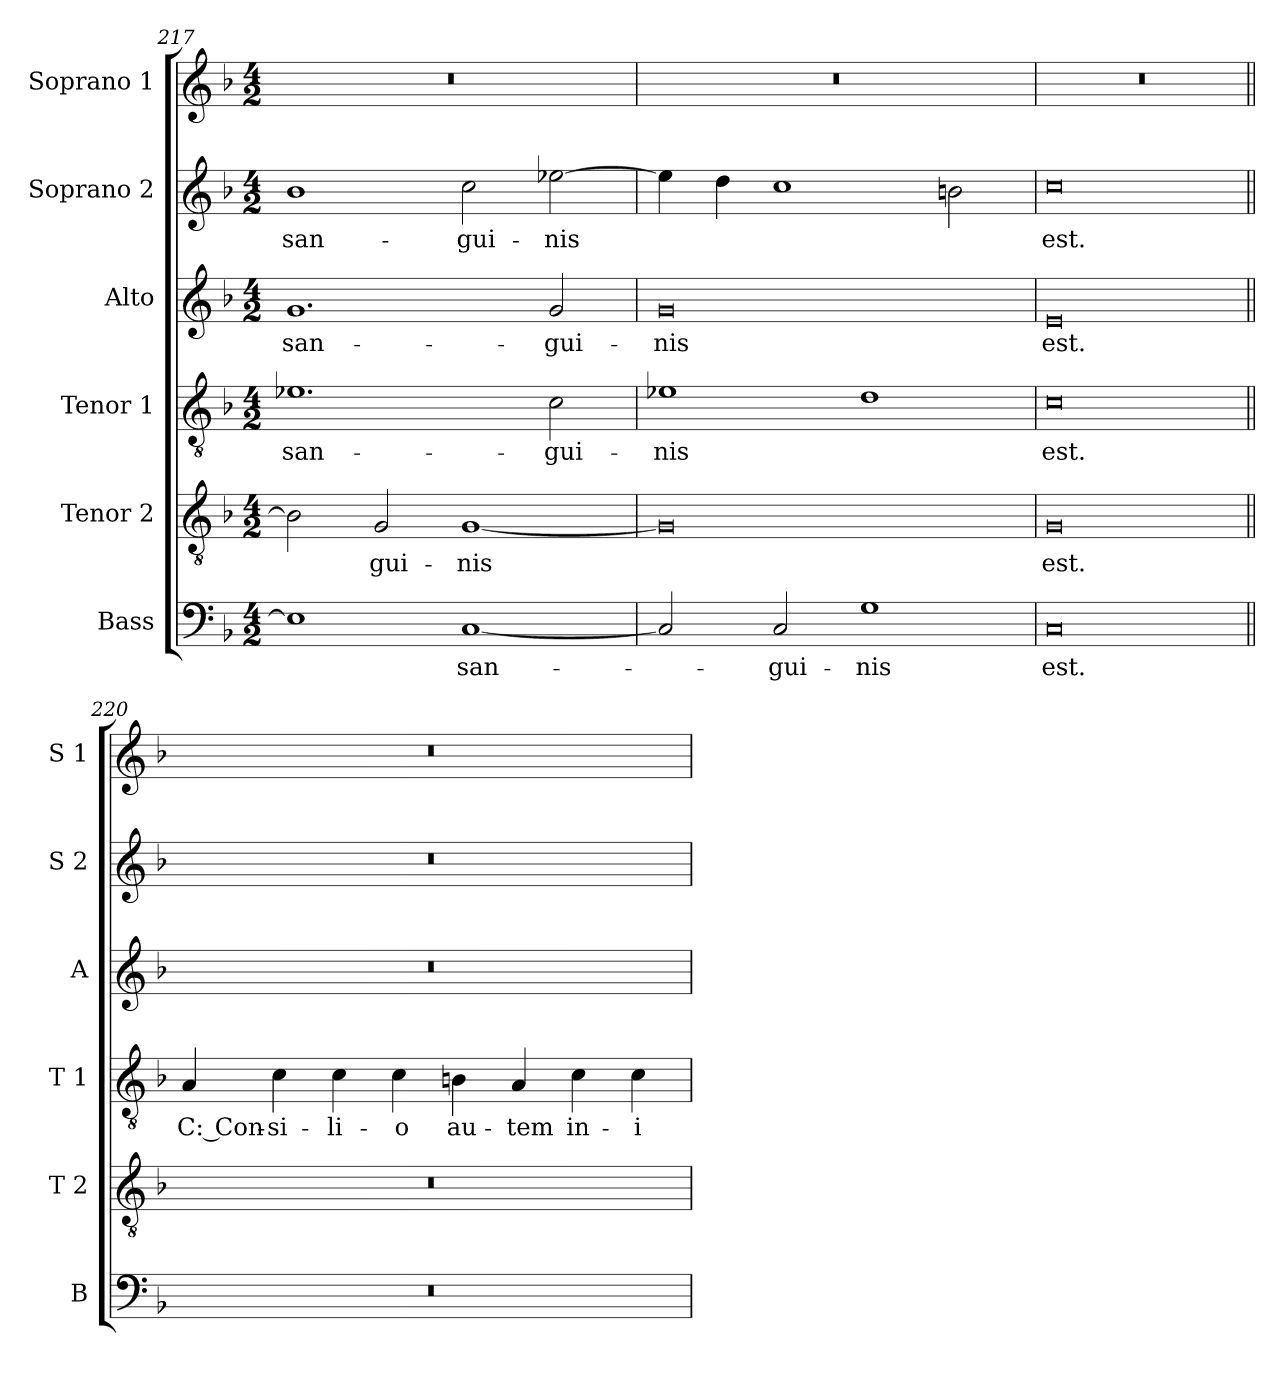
**kern	**text	**kern	**text	**kern	**text	**kern	**text	**kern	**text	**kern
*part6	*part6	*part5	*part5	*part4	*part4	*part3	*part3	*part2	*part2	*part1
*staff6	*staff6	*staff5	*staff5	*staff4	*staff4	*staff3	*staff3	*staff2	*staff2	*staff1
*I"Bass	*	*I"Tenor 2	*	*I"Tenor 1	*	*I"Alto	*	*I"Soprano 2	*	*I"Soprano 1
*I'B	*	*I'T 2	*	*I'T 1	*	*I'A	*	*I'S 2	*	*I'S 1
*clefF4	*	*clefGv2	*	*clefGv2	*	*clefG2	*	*clefG2	*	*clefG2
*k[b-]	*	*k[b-]	*	*k[b-]	*	*k[b-]	*	*k[b-]	*	*k[b-]
*F:	*	*F:	*	*F:	*	*F:	*	*F:	*	*F:
*M4/2	*	*M4/2	*	*M4/2	*	*M4/2	*	*M4/2	*	*M4/2
=217	=217	=217	=217	=217	=217	=217	=217	=217	=217	=217
!	!	!	!	!	!LO:LY:b	!	!	!	!	!
!	!	!	!	!	!	!	!LO:LY:b	!	!	!
!	!	!	!	!	!	!	!	!	!LO:LY:b	!
1E-]	.	2B-\]	.	1.e-X	san-	1.g	san-	1b-	san-	0r
!	!	!	!LO:LY:b	!	!	!	!	!	!	!
.	.	2G/	-gui-	.	.	.	.	.	.	.
!	!LO:LY:b	!	!	!	!	!	!	!	!	!
!	!	!	!LO:LY:b	!	!	!	!	!	!	!
!	!	!	!	!	!	!	!	!	!LO:LY:b	!
[1C	san-	[1G	-nis	.	.	.	.	2cc\	-gui-	.
!	!	!	!	!	!LO:LY:b	!	!	!	!	!
!	!	!	!	!	!	!	!LO:LY:b	!	!	!
!	!	!	!	!	!	!	!	!	!LO:LY:b	!
.	.	.	.	2c\	-gui-	2g/	-gui-	[2ee-X\	-nis	.
=218	=218	=218	=218	=218	=218	=218	=218	=218	=218	=218
!	!	!	!	!	!LO:LY:b	!	!	!	!	!
!	!	!	!	!	!	!	!LO:LY:b	!	!	!
2C/]	.	0G]	.	1e-X	-nis	0g	-nis	4ee-\]	.	0r
.	.	.	.	.	.	.	.	4dd\	.	.
!	!LO:LY:b	!	!	!	!	!	!	!	!	!
2C/	-gui-	.	.	.	.	.	.	1cc	.	.
!	!LO:LY:b	!	!	!	!	!	!	!	!	!
1G	-nis	.	.	1d	.	.	.	.	.	.
.	.	.	.	.	.	.	.	2bn\	.	.
=219	=219	=219	=219	=219	=219	=219	=219	=219	=219	=219
!	!LO:LY:b	!	!	!	!	!	!	!	!	!
!	!	!	!LO:LY:b	!	!	!	!	!	!	!
!	!	!	!	!	!LO:LY:b	!	!	!	!	!
!	!	!	!	!	!	!	!LO:LY:b	!	!	!
!	!	!	!	!	!	!	!	!	!LO:LY:b	!
0C	est.	0G	est.	0c	est.	0e	est.	0cc	est.	0r
=220||	=220||	=220||	=220||	=220||	=220||	=220||	=220||	=220||	=220||	=220||
!	!	!	!	!	!LO:LY:b	!	!	!	!	!
0r	.	0r	.	4A/	C: Con-	0r	.	0r	.	0r
!	!	!	!	!	!LO:LY:b	!	!	!	!	!
.	.	.	.	4c\	-si-	.	.	.	.	.
!	!	!	!	!	!LO:LY:b	!	!	!	!	!
.	.	.	.	4c\	-li-	.	.	.	.	.
!	!	!	!	!	!LO:LY:b	!	!	!	!	!
.	.	.	.	4c\	-o	.	.	.	.	.
!	!	!	!	!	!LO:LY:b	!	!	!	!	!
.	.	.	.	4Bn\	au-	.	.	.	.	.
!	!	!	!	!	!LO:LY:b	!	!	!	!	!
.	.	.	.	4A/	-tem	.	.	.	.	.
!	!	!	!	!	!LO:LY:b	!	!	!	!	!
.	.	.	.	4c\	in-	.	.	.	.	.
!	!	!	!	!	!LO:LY:b	!	!	!	!	!
.	.	.	.	4c\	-i-	.	.	.	.	.
=	=	=	=	=	=	=	=	=	=	=
*-	*-	*-	*-	*-	*-	*-	*-	*-	*-	*-
